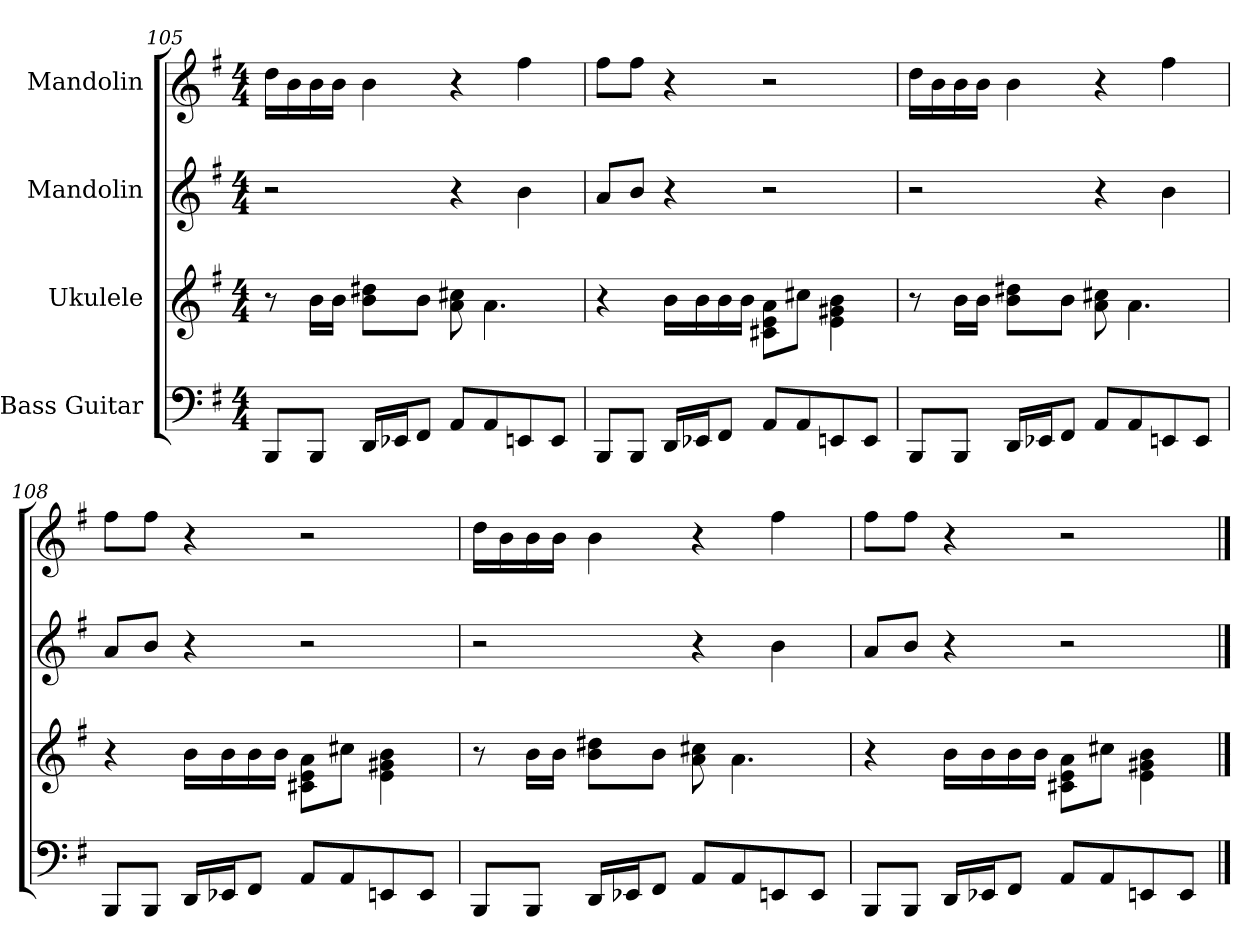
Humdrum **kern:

**kern	**kern	**kern	**kern
*part4	*part3	*part2	*part1
*staff4	*staff3	*staff2	*staff1
*I"Bass Guitar	*I"Ukulele	*I"Mandolin	*I"Mandolin
*	*	*clefG2	*clefG2
*k[f#]	*k[f#]	*k[f#]	*k[f#]
*G:	*G:	*G:	*G:
*M4/4	*M4/4	*M4/4	*M4/4
=105	=105	=105	=105
8BBBi/L	8r	2r	16ddj\LL
.	.	.	16bj\
8BBBi/J	16bZ\LL	.	16bj\
.	16bZ\JJ	.	16bj\JJ
16DDi/LL	8bZ\ 8dd#ZL	.	4bj\
16EE-i/J	.	.	.
8FF#i/J	8bZ\J	.	.
8AAi/L	8aZ\ 8cc#Z	4r	4r
8AAi/	4.aZ\	.	.
8EEi/	.	4bV\	4ff#j\
8EEi/J	.	.	.
=106	=106	=106	=106
8BBBi/L	4r	8aV/L	8ff#j\L
8BBBi/J	.	8bV/J	8ff#j\J
16DDi/LL	16bZ\LL	4r	4r
16EE-i/J	16bZ\	.	.
8FF#i/J	16bZ\	.	.
.	16bZ\JJ	.	.
8AAi/L	8c#Z\ 8eZ 8aZL	2r	2r
8AAi/	8cc#Z\J	.	.
8EEi/	4eZ\ 4g#Z 4bZ	.	.
8EEi/J	.	.	.
!!LO:LB:g=z
=107	=107	=107	=107
8BBBi/L	8r	2r	16ddj\LL
.	.	.	16bj\
8BBBi/J	16bZ\LL	.	16bj\
.	16bZ\JJ	.	16bj\JJ
16DDi/LL	8bZ\ 8dd#ZL	.	4bj\
16EE-i/J	.	.	.
8FF#i/J	8bZ\J	.	.
8AAi/L	8aZ\ 8cc#Z	4r	4r
8AAi/	4.aZ\	.	.
8EEi/	.	4bV\	4ff#j\
8EEi/J	.	.	.
=108	=108	=108	=108
8BBBi/L	4r	8aV/L	8ff#j\L
8BBBi/J	.	8bV/J	8ff#j\J
16DDi/LL	16bZ\LL	4r	4r
16EE-i/J	16bZ\	.	.
8FF#i/J	16bZ\	.	.
.	16bZ\JJ	.	.
8AAi/L	8c#Z\ 8eZ 8aZL	2r	2r
8AAi/	8cc#Z\J	.	.
8EEi/	4eZ\ 4g#Z 4bZ	.	.
8EEi/J	.	.	.
=109	=109	=109	=109
8BBBi/L	8r	2r	16ddj\LL
.	.	.	16bj\
8BBBi/J	16bZ\LL	.	16bj\
.	16bZ\JJ	.	16bj\JJ
16DDi/LL	8bZ\ 8dd#ZL	.	4bj\
16EE-i/J	.	.	.
8FF#i/J	8bZ\J	.	.
8AAi/L	8aZ\ 8cc#Z	4r	4r
8AAi/	4.aZ\	.	.
8EEi/	.	4bV\	4ff#j\
8EEi/J	.	.	.
=110	=110	=110	=110
8BBBi/L	4r	8aV/L	8ff#j\L
8BBBi/J	.	8bV/J	8ff#j\J
16DDi/LL	16bZ\LL	4r	4r
16EE-i/J	16bZ\	.	.
8FF#i/J	16bZ\	.	.
.	16bZ\JJ	.	.
8AAi/L	8c#Z\ 8eZ 8aZL	2r	2r
8AAi/	8cc#Z\J	.	.
8EEi/	4eZ\ 4g#Z 4bZ	.	.
8EEi/J	.	.	.
==	==	==	==
*-	*-	*-	*-
